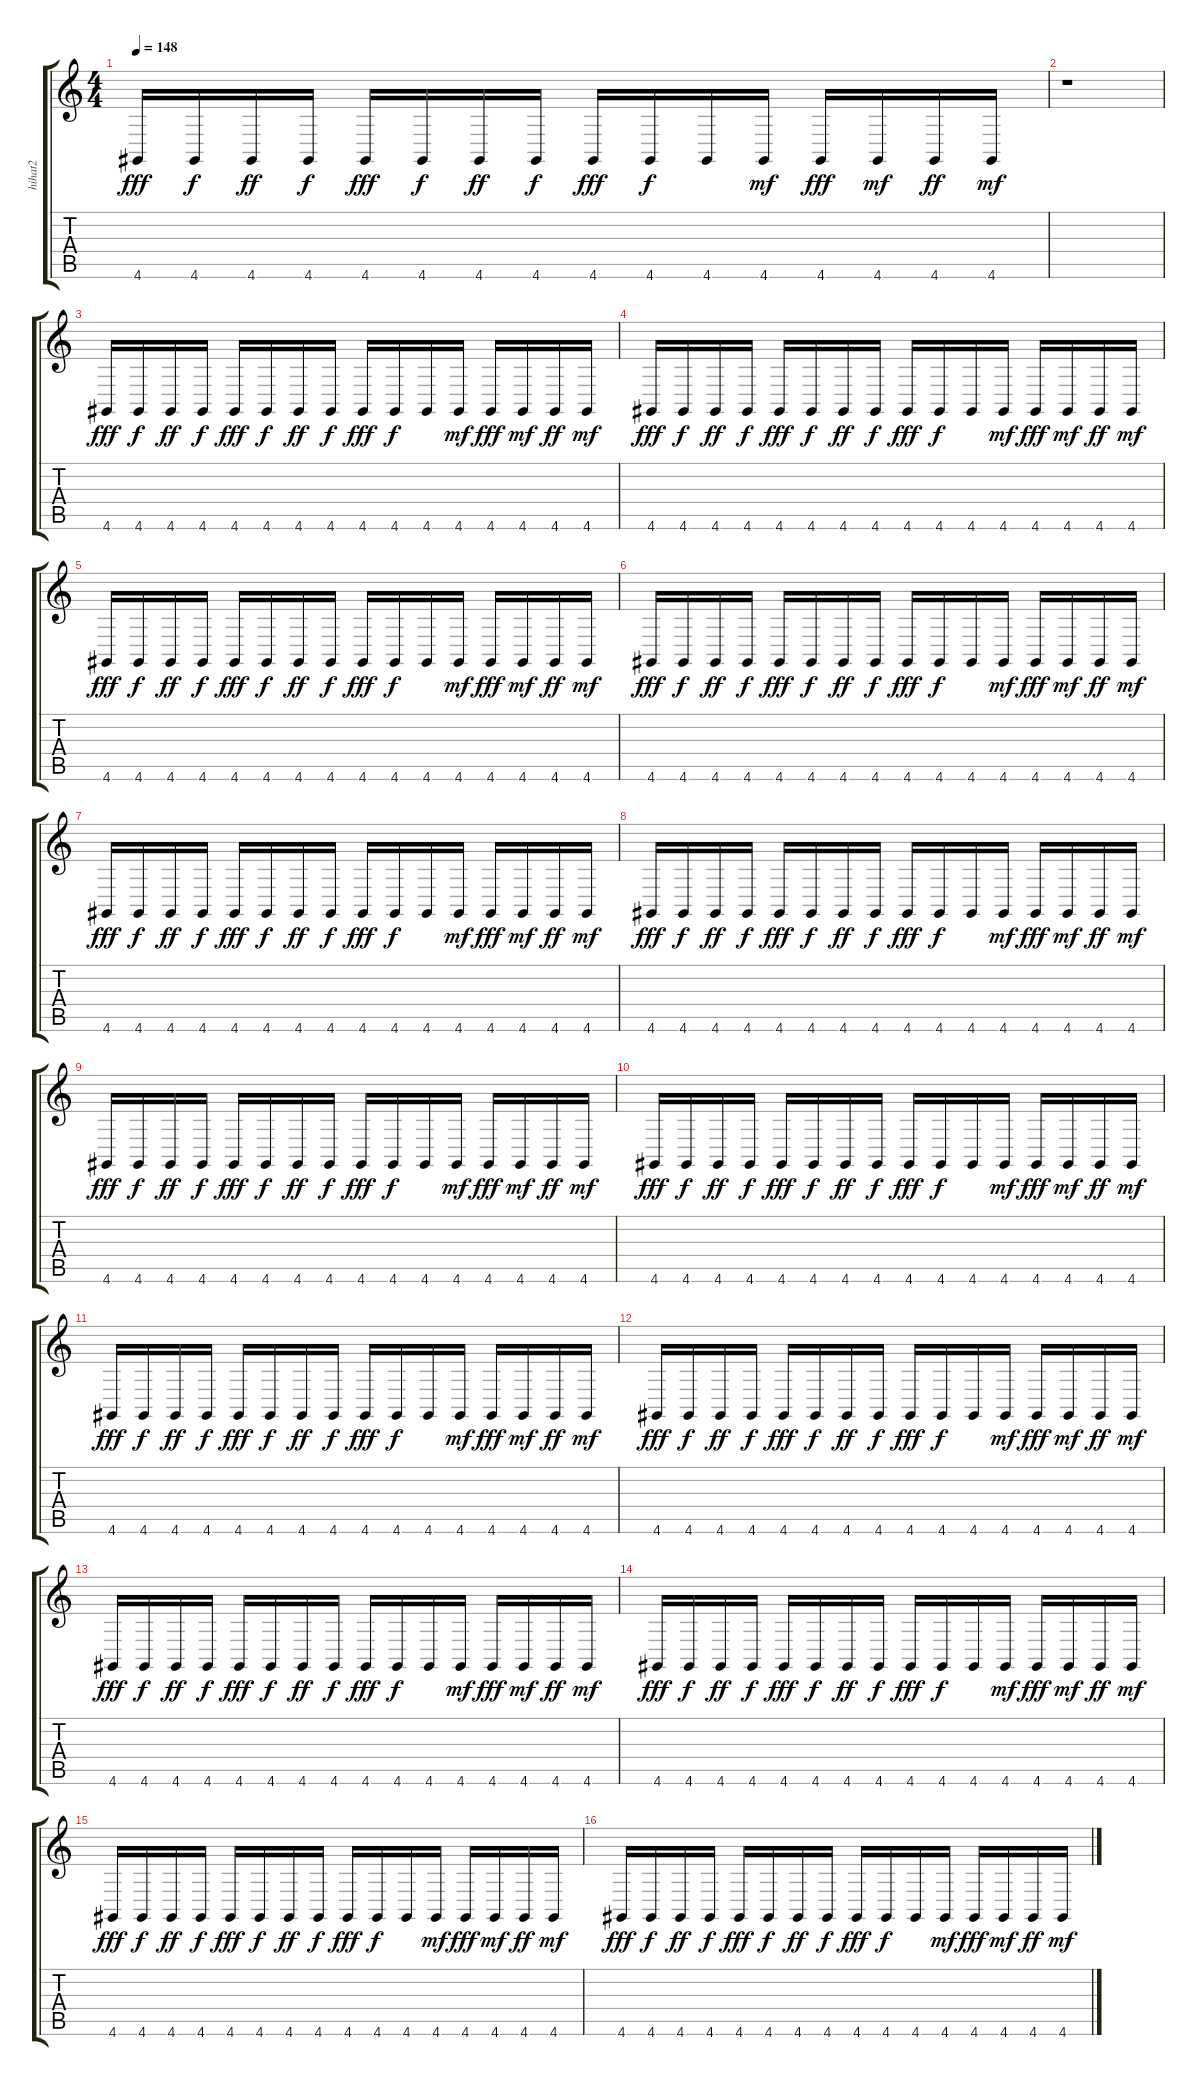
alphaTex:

\track ("hihat2" "hihat2") {instrument acousticgrandpiano}
\staff {score tabs}
\tuning (E4 B3 G3 D3 A2 E2) {hide}
\ts (4 4)
\tempo 148
\clef g2
\ks c
4.6.16{dy fff} 4.6.16{dy f} 4.6.16{dy ff} 4.6.16{dy f} 4.6.16{dy fff} 4.6.16{dy f} 4.6.16{dy ff} 4.6.16{dy f} 4.6.16{dy fff} 4.6.16{dy f} 4.6.16 4.6.16{dy mf} 4.6.16{dy fff} 4.6.16{dy mf} 4.6.16{dy ff} 4.6.16{dy mf} |
r.1 |
4.6.16{dy fff} 4.6.16{dy f} 4.6.16{dy ff} 4.6.16{dy f} 4.6.16{dy fff} 4.6.16{dy f} 4.6.16{dy ff} 4.6.16{dy f} 4.6.16{dy fff} 4.6.16{dy f} 4.6.16 4.6.16{dy mf} 4.6.16{dy fff} 4.6.16{dy mf} 4.6.16{dy ff} 4.6.16{dy mf} |
4.6.16{dy fff} 4.6.16{dy f} 4.6.16{dy ff} 4.6.16{dy f} 4.6.16{dy fff} 4.6.16{dy f} 4.6.16{dy ff} 4.6.16{dy f} 4.6.16{dy fff} 4.6.16{dy f} 4.6.16 4.6.16{dy mf} 4.6.16{dy fff} 4.6.16{dy mf} 4.6.16{dy ff} 4.6.16{dy mf} |
4.6.16{dy fff} 4.6.16{dy f} 4.6.16{dy ff} 4.6.16{dy f} 4.6.16{dy fff} 4.6.16{dy f} 4.6.16{dy ff} 4.6.16{dy f} 4.6.16{dy fff} 4.6.16{dy f} 4.6.16 4.6.16{dy mf} 4.6.16{dy fff} 4.6.16{dy mf} 4.6.16{dy ff} 4.6.16{dy mf} |
4.6.16{dy fff} 4.6.16{dy f} 4.6.16{dy ff} 4.6.16{dy f} 4.6.16{dy fff} 4.6.16{dy f} 4.6.16{dy ff} 4.6.16{dy f} 4.6.16{dy fff} 4.6.16{dy f} 4.6.16 4.6.16{dy mf} 4.6.16{dy fff} 4.6.16{dy mf} 4.6.16{dy ff} 4.6.16{dy mf} |
4.6.16{dy fff} 4.6.16{dy f} 4.6.16{dy ff} 4.6.16{dy f} 4.6.16{dy fff} 4.6.16{dy f} 4.6.16{dy ff} 4.6.16{dy f} 4.6.16{dy fff} 4.6.16{dy f} 4.6.16 4.6.16{dy mf} 4.6.16{dy fff} 4.6.16{dy mf} 4.6.16{dy ff} 4.6.16{dy mf} |
4.6.16{dy fff} 4.6.16{dy f} 4.6.16{dy ff} 4.6.16{dy f} 4.6.16{dy fff} 4.6.16{dy f} 4.6.16{dy ff} 4.6.16{dy f} 4.6.16{dy fff} 4.6.16{dy f} 4.6.16 4.6.16{dy mf} 4.6.16{dy fff} 4.6.16{dy mf} 4.6.16{dy ff} 4.6.16{dy mf} |
4.6.16{dy fff} 4.6.16{dy f} 4.6.16{dy ff} 4.6.16{dy f} 4.6.16{dy fff} 4.6.16{dy f} 4.6.16{dy ff} 4.6.16{dy f} 4.6.16{dy fff} 4.6.16{dy f} 4.6.16 4.6.16{dy mf} 4.6.16{dy fff} 4.6.16{dy mf} 4.6.16{dy ff} 4.6.16{dy mf} |
4.6.16{dy fff} 4.6.16{dy f} 4.6.16{dy ff} 4.6.16{dy f} 4.6.16{dy fff} 4.6.16{dy f} 4.6.16{dy ff} 4.6.16{dy f} 4.6.16{dy fff} 4.6.16{dy f} 4.6.16 4.6.16{dy mf} 4.6.16{dy fff} 4.6.16{dy mf} 4.6.16{dy ff} 4.6.16{dy mf} |
4.6.16{dy fff} 4.6.16{dy f} 4.6.16{dy ff} 4.6.16{dy f} 4.6.16{dy fff} 4.6.16{dy f} 4.6.16{dy ff} 4.6.16{dy f} 4.6.16{dy fff} 4.6.16{dy f} 4.6.16 4.6.16{dy mf} 4.6.16{dy fff} 4.6.16{dy mf} 4.6.16{dy ff} 4.6.16{dy mf} |
4.6.16{dy fff} 4.6.16{dy f} 4.6.16{dy ff} 4.6.16{dy f} 4.6.16{dy fff} 4.6.16{dy f} 4.6.16{dy ff} 4.6.16{dy f} 4.6.16{dy fff} 4.6.16{dy f} 4.6.16 4.6.16{dy mf} 4.6.16{dy fff} 4.6.16{dy mf} 4.6.16{dy ff} 4.6.16{dy mf} |
4.6.16{dy fff} 4.6.16{dy f} 4.6.16{dy ff} 4.6.16{dy f} 4.6.16{dy fff} 4.6.16{dy f} 4.6.16{dy ff} 4.6.16{dy f} 4.6.16{dy fff} 4.6.16{dy f} 4.6.16 4.6.16{dy mf} 4.6.16{dy fff} 4.6.16{dy mf} 4.6.16{dy ff} 4.6.16{dy mf} |
4.6.16{dy fff} 4.6.16{dy f} 4.6.16{dy ff} 4.6.16{dy f} 4.6.16{dy fff} 4.6.16{dy f} 4.6.16{dy ff} 4.6.16{dy f} 4.6.16{dy fff} 4.6.16{dy f} 4.6.16 4.6.16{dy mf} 4.6.16{dy fff} 4.6.16{dy mf} 4.6.16{dy ff} 4.6.16{dy mf} |
4.6.16{dy fff} 4.6.16{dy f} 4.6.16{dy ff} 4.6.16{dy f} 4.6.16{dy fff} 4.6.16{dy f} 4.6.16{dy ff} 4.6.16{dy f} 4.6.16{dy fff} 4.6.16{dy f} 4.6.16 4.6.16{dy mf} 4.6.16{dy fff} 4.6.16{dy mf} 4.6.16{dy ff} 4.6.16{dy mf} |
4.6.16{dy fff} 4.6.16{dy f} 4.6.16{dy ff} 4.6.16{dy f} 4.6.16{dy fff} 4.6.16{dy f} 4.6.16{dy ff} 4.6.16{dy f} 4.6.16{dy fff} 4.6.16{dy f} 4.6.16 4.6.16{dy mf} 4.6.16{dy fff} 4.6.16{dy mf} 4.6.16{dy ff} 4.6.16{dy mf}
